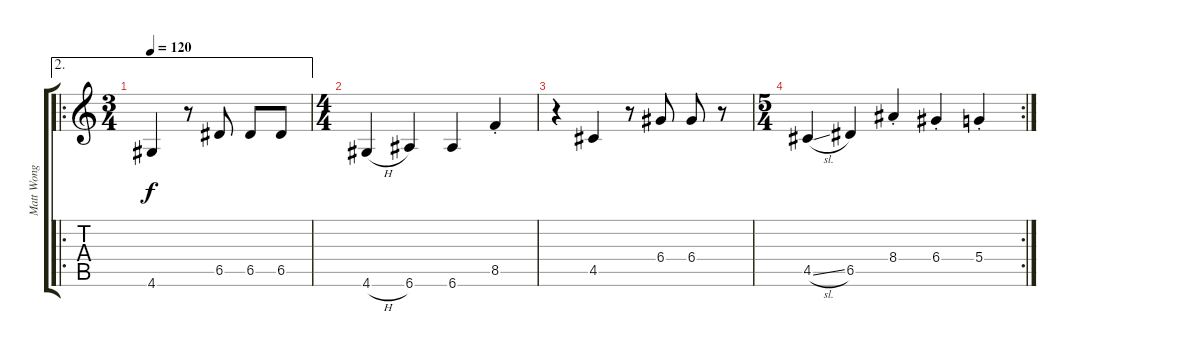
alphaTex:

\track ("Matt Wong (Lead Bass)" "Matt Wong ") {instrument electricbassfinger}
\staff {score tabs}
\tuning (E4 B3 G3 D3 A2 E2) {hide}
\ae 2
\ro
\ts (3 4)
\tempo 120
\clef g2
\ks c
4.6.4{dy f} r.8 6.5.8 6.5.8 6.5.8 |
\ts (4 4)
4.6{h}.4 6.6.4 6.6.4 8.5{st}.4 |
r.4 4.5.4 r.8 6.4.8 6.4.8 r.8 |
\rc 2
\ts (5 4)
4.5{sl}.4 6.5.4 8.4{st}.4 6.4{st}.4 5.4{st}.4
